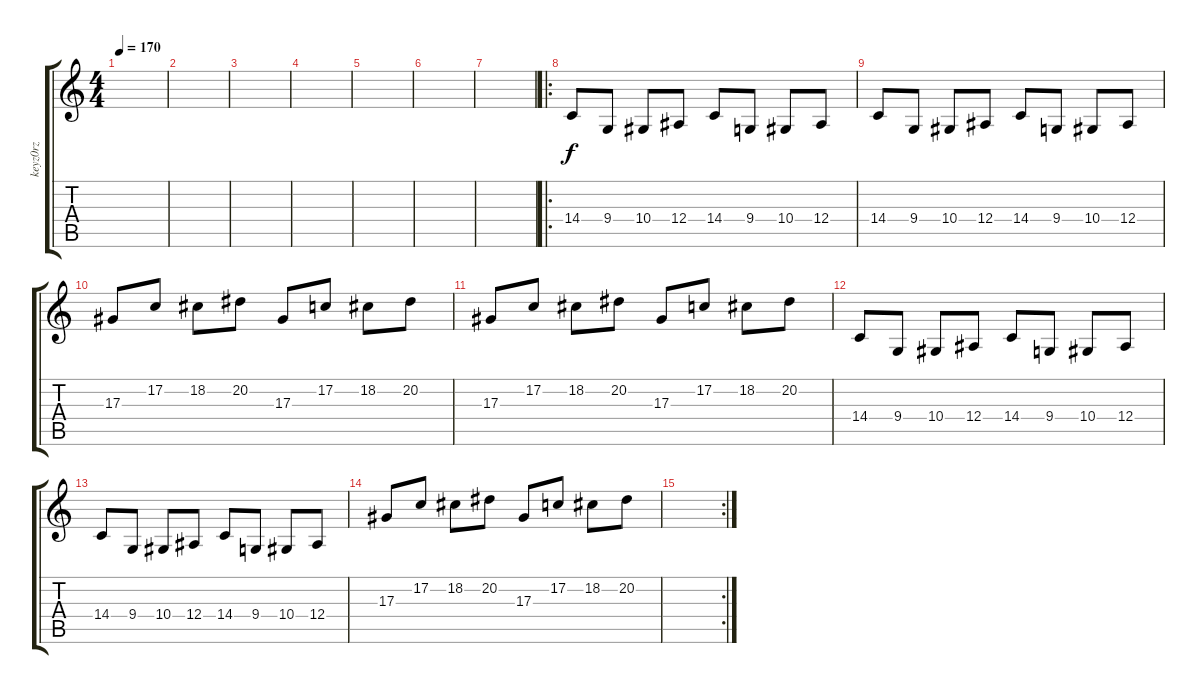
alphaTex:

\track ("keyz0rz" "keyz0rz") {instrument pad2warm}
\staff {score tabs}
\tuning (C4 G3 Eb3 Bb2 F2 C2) {hide}
\ts (4 4)
\tempo 170
\clef g2
\ks c
|
|
|
|
|
|
|
\ro
14.4.8{volume 13} 9.4.8 10.4.8 12.4.8 14.4.8 9.4.8 10.4.8 12.4.8 |
14.4.8 9.4.8 10.4.8 12.4.8 14.4.8 9.4.8 10.4.8 12.4.8 |
17.3.8{volume 11} 17.2.8 18.2.8 20.2.8 17.3.8 17.2.8 18.2.8 20.2.8 |
17.3.8 17.2.8 18.2.8 20.2.8 17.3.8 17.2.8 18.2.8 20.2.8 |
14.4.8{volume 13} 9.4.8 10.4.8 12.4.8 14.4.8 9.4.8 10.4.8 12.4.8 |
14.4.8 9.4.8 10.4.8 12.4.8 14.4.8 9.4.8 10.4.8 12.4.8 |
17.3.8{volume 11} 17.2.8 18.2.8 20.2.8 17.3.8 17.2.8 18.2.8 20.2.8 |
\rc 2
